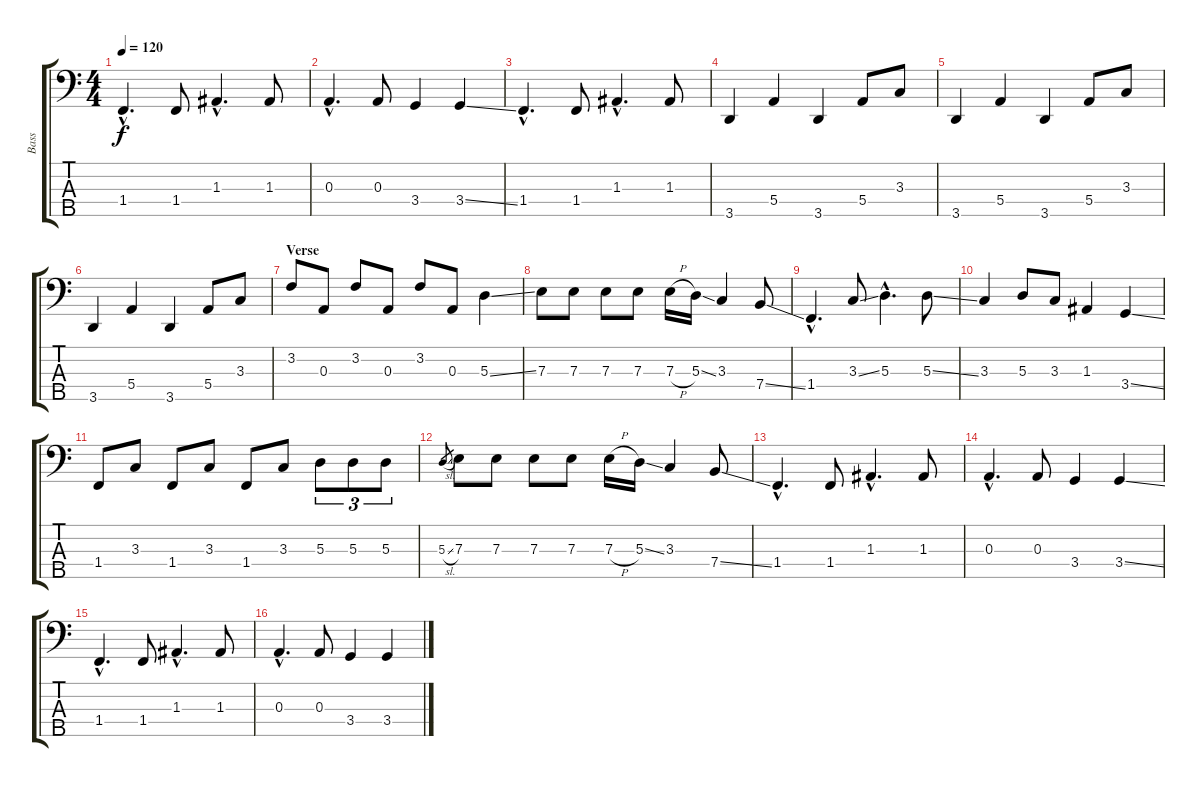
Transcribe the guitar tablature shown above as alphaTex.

\track ("Bass" "Bass") {instrument electricbassfinger}
\staff {score tabs}
\tuning (G2 D2 A1 E1 B0) {hide}
\ts (4 4)
\tempo 120
\clef f4
\ks c
1.4{hac}.4{d dy f} 1.4.8 1.3{hac}.4{d} 1.3.8 |
0.3{hac}.4{d} 0.3.8 3.4.4 3.4{ss}.4 |
1.4{hac}.4{d} 1.4.8 1.3{hac}.4{d} 1.3.8 |
3.5.4 5.4.4 3.5.4 5.4.8 3.3.8 |
3.5.4 5.4.4 3.5.4 5.4.8 3.3.8 |
3.5.4 5.4.4 3.5.4 5.4.8 3.3.8 |
\section ("" "Verse")
3.2.8 0.3.8 3.2.8 0.3.8 3.2.8 0.3.8 5.3{ss}.4 |
7.3.8 7.3.8 7.3.8 7.3.8 7.3{h}.16 5.3{ss}.16 3.3.4 7.4{ss}.8 |
1.4{hac}.4{d} 3.3{ss}.8 5.3{hac}.4{d} 5.3{ss}.8 |
3.3.4 5.3.8 3.3.8 1.3.4 3.4{ss}.4 |
1.4.8 3.3.8 1.4.8 3.3.8 1.4.8 3.3.8 5.3.8{tu (3 2)} 5.3.8{tu (3 2)} 5.3.8{tu (3 2)} |
5.3{sl}.8{gr} 7.3.8 7.3.8 7.3.8 7.3.8 7.3{h}.16 5.3{ss}.16 3.3.4 7.4{ss}.8 |
1.4{hac}.4{d} 1.4.8 1.3{hac}.4{d} 1.3.8 |
0.3{hac}.4{d} 0.3.8 3.4.4 3.4{ss}.4 |
1.4{hac}.4{d} 1.4.8 1.3{hac}.4{d} 1.3.8 |
0.3{hac}.4{d} 0.3.8 3.4.4 3.4{ss}.4
